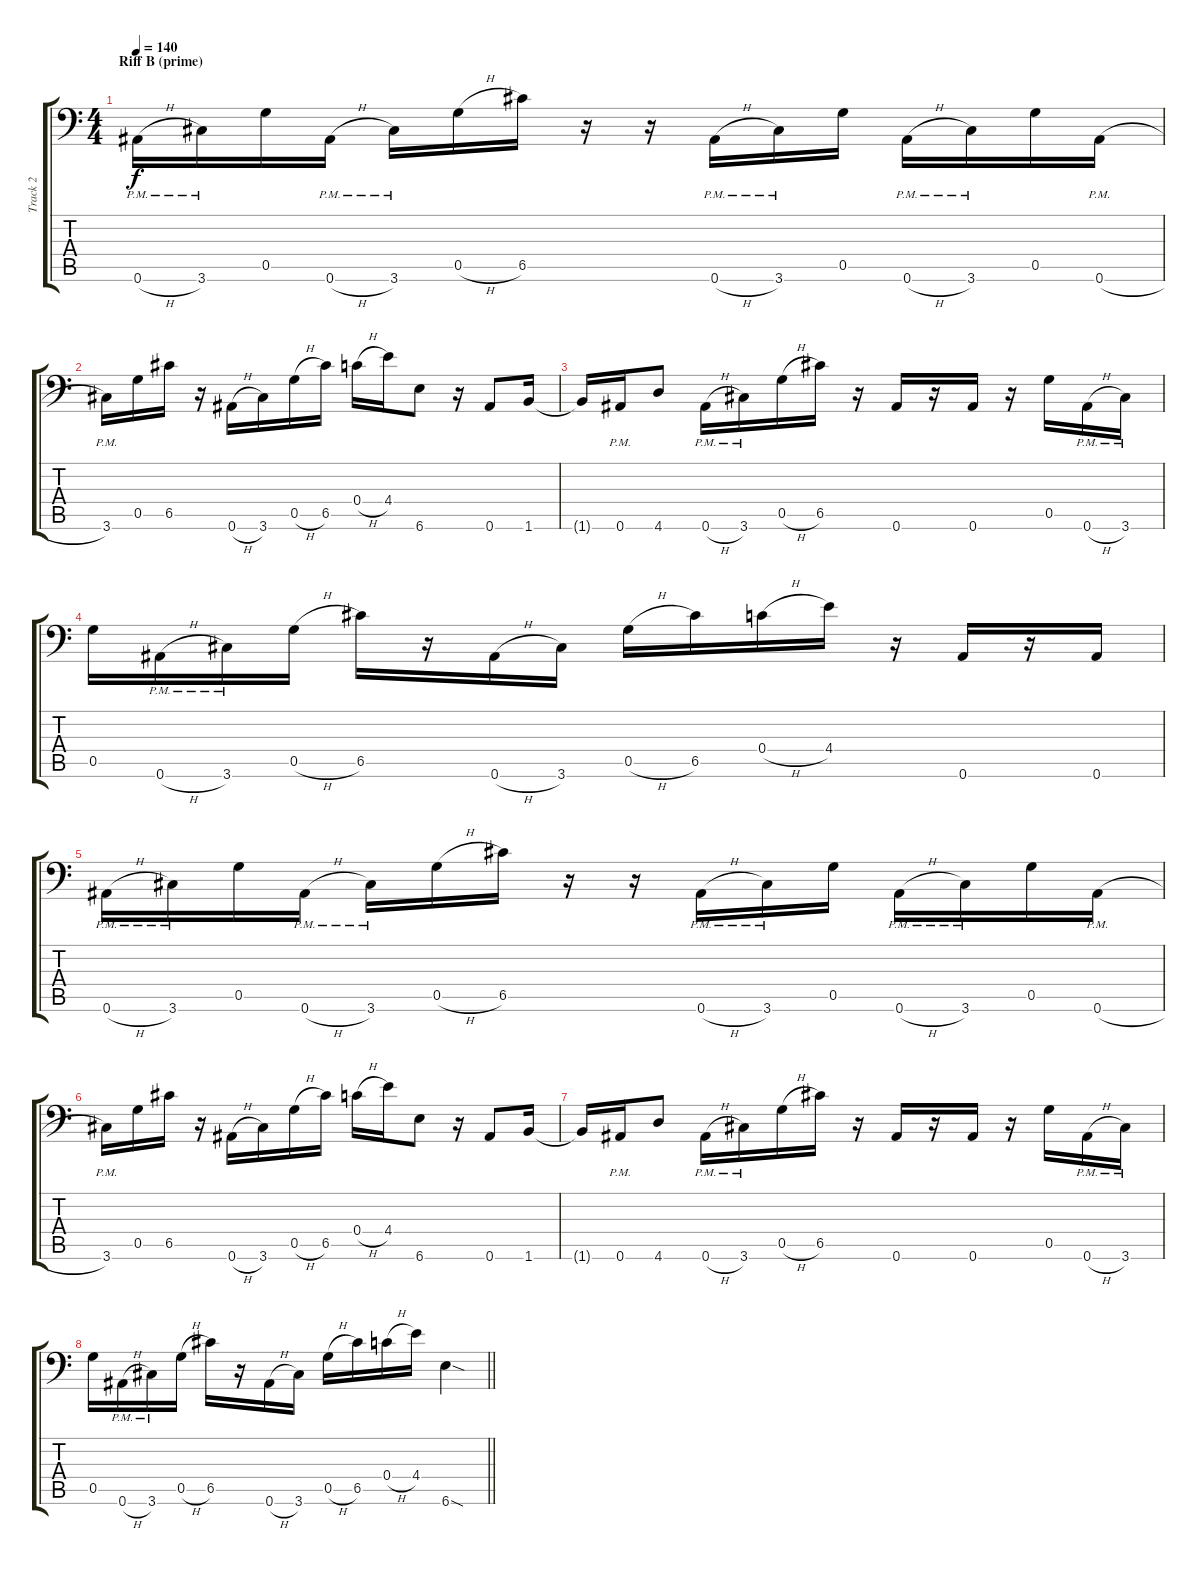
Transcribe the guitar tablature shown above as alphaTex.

\track ("Track 2" "Track 2") {instrument distortionguitar}
\staff {score tabs}
\tuning (D4 A3 F3 C3 G2 Bb1) {hide}
\ts (4 4)
\section ("" "Riff B (prime)")
\tempo 140
\clef f4
\ks c
0.6{h pm}.16{dy f} 3.6{pm}.16 0.5.16 0.6{h pm}.16 3.6{pm}.16 0.5{h}.16 6.5.16 r.16 r.16 0.6{h pm}.16 3.6{pm}.16 0.5.16 0.6{h pm}.16 3.6{pm}.16 0.5.16 0.6{h pm}.16 |
3.6{pm}.16 0.5.16 6.5.16 r.16 0.6{h}.16 3.6.16 0.5{h}.16 6.5.16 0.4{h}.16 4.4.16 6.6.8 r.16 0.6.8 1.6.16 |
1.6{t}.16 0.6{pm}.16 4.6.8 0.6{h pm}.16 3.6{pm}.16 0.5{h}.16 6.5.16 r.16 0.6.16 r.16 0.6.16 r.16 0.5.16 0.6{h pm}.16 3.6{pm}.16 |
0.5.16 0.6{h pm}.16 3.6{pm}.16 0.5{h}.16 6.5.16 r.16 0.6{h}.16 3.6.16 0.5{h}.16 6.5.16 0.4{h}.16 4.4.16 r.16 0.6.16 r.16 0.6.16 |
0.6{h pm}.16 3.6{pm}.16 0.5.16 0.6{h pm}.16 3.6{pm}.16 0.5{h}.16 6.5.16 r.16 r.16 0.6{h pm}.16 3.6{pm}.16 0.5.16 0.6{h pm}.16 3.6{pm}.16 0.5.16 0.6{h pm}.16 |
3.6{pm}.16 0.5.16 6.5.16 r.16 0.6{h}.16 3.6.16 0.5{h}.16 6.5.16 0.4{h}.16 4.4.16 6.6.8 r.16 0.6.8 1.6.16 |
1.6{t}.16 0.6{pm}.16 4.6.8 0.6{h pm}.16 3.6{pm}.16 0.5{h}.16 6.5.16 r.16 0.6.16 r.16 0.6.16 r.16 0.5.16 0.6{h pm}.16 3.6{pm}.16 |
\barLineRight lightlight
0.5.16 0.6{h pm}.16 3.6{pm}.16 0.5{h}.16 6.5.16 r.16 0.6{h}.16 3.6.16 0.5{h}.16 6.5.16 0.4{h}.16 4.4.16 6.6{sod}.4
